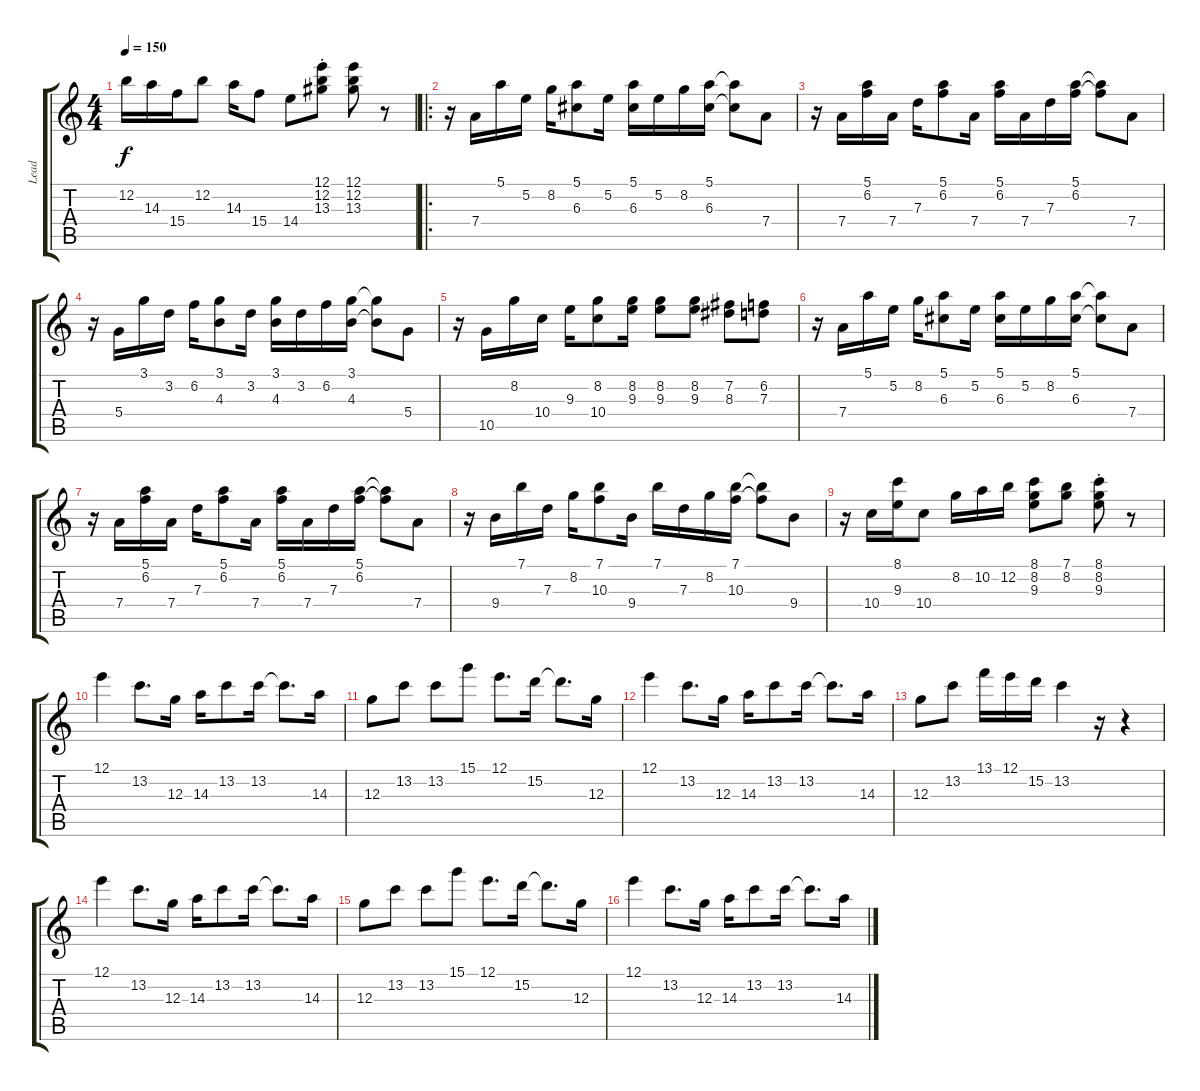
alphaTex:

\track ("Lead" "Lead") {instrument banjo}
\staff {score tabs}
\tuning (E4 B3 G3 D3 A2 E2) {hide}
\displaytranspose 12
\ts (4 4)
\tempo 150
\clef g2
\ks c
12.2.16{dy f instrument banjo} 14.3.16 15.4.16 12.2.8 14.3.16 15.4.8 14.4.8 (12.1{st} 12.2{st} 13.3{st}).8 (12.1 12.2 13.3).8 r.8 |
\ro
r.16 7.4.16 5.1.16 5.2.16 8.2.16 (5.1 6.3).8 5.2.16 (5.1 6.3).16 5.2.16 8.2.16 (5.1 6.3).16 (5.1{t} 6.3{t}).8 7.4.8 |
r.16 7.4.16 (5.1 6.2).16 7.4.16 7.3.16 (5.1 6.2).8 7.4.16 (5.1 6.2).16 7.4.16 7.3.16 (5.1 6.2).16 (5.1{t} 6.2{t}).8 7.4.8 |
r.16 5.4.16 3.1.16 3.2.16 6.2.16 (3.1 4.3).8 3.2.16 (3.1 4.3).16 3.2.16 6.2.16 (3.1 4.3).16 (3.1{t} 4.3{t}).8 5.4.8 |
r.16 10.5.16 8.2.16 10.4.16 9.3.16 (8.2 10.4).8 (8.2 9.3).16 (8.2 9.3).8 (8.2 9.3).8 (7.2 8.3).8 (6.2 7.3).8 |
r.16 7.4.16 5.1.16 5.2.16 8.2.16 (5.1 6.3).8 5.2.16 (5.1 6.3).16 5.2.16 8.2.16 (5.1 6.3).16 (5.1{t} 6.3{t}).8 7.4.8 |
r.16 7.4.16 (5.1 6.2).16 7.4.16 7.3.16 (5.1 6.2).8 7.4.16 (5.1 6.2).16 7.4.16 7.3.16 (5.1 6.2).16 (5.1{t} 6.2{t}).8 7.4.8 |
r.16 9.4.16 7.1.16 7.3.16 8.2.16 (7.1 10.3).8 9.4.16 7.1.16 7.3.16 8.2.16 (7.1 10.3).16 (7.1{t} 10.3{t}).8 9.4.8 |
r.16 10.4.16 (8.1 9.3).16 10.4.8 8.2.16 10.2.16 12.2.16 (8.1 8.2 9.3).8 (7.1 8.2).8 (8.1{st} 8.2{st} 9.3{st}).8 r.8 |
12.1.4 13.2.8{d} 12.3.16 14.3.16 13.2.8 13.2.16 13.2{t}.8{d} 14.3.16 |
12.3.8 13.2.8 13.2.8 15.1.8 12.1.8{d} 15.2.16 15.2{t}.8{d} 12.3.16 |
12.1.4 13.2.8{d} 12.3.16 14.3.16 13.2.8 13.2.16 13.2{t}.8{d} 14.3.16 |
12.3.8 13.2.8 13.1.16 12.1.16 15.2.16 13.2.4 r.16 r.4 |
12.1.4 13.2.8{d} 12.3.16 14.3.16 13.2.8 13.2.16 13.2{t}.8{d} 14.3.16 |
12.3.8 13.2.8 13.2.8 15.1.8 12.1.8{d} 15.2.16 15.2{t}.8{d} 12.3.16 |
12.1.4 13.2.8{d} 12.3.16 14.3.16 13.2.8 13.2.16 13.2{t}.8{d} 14.3.16
